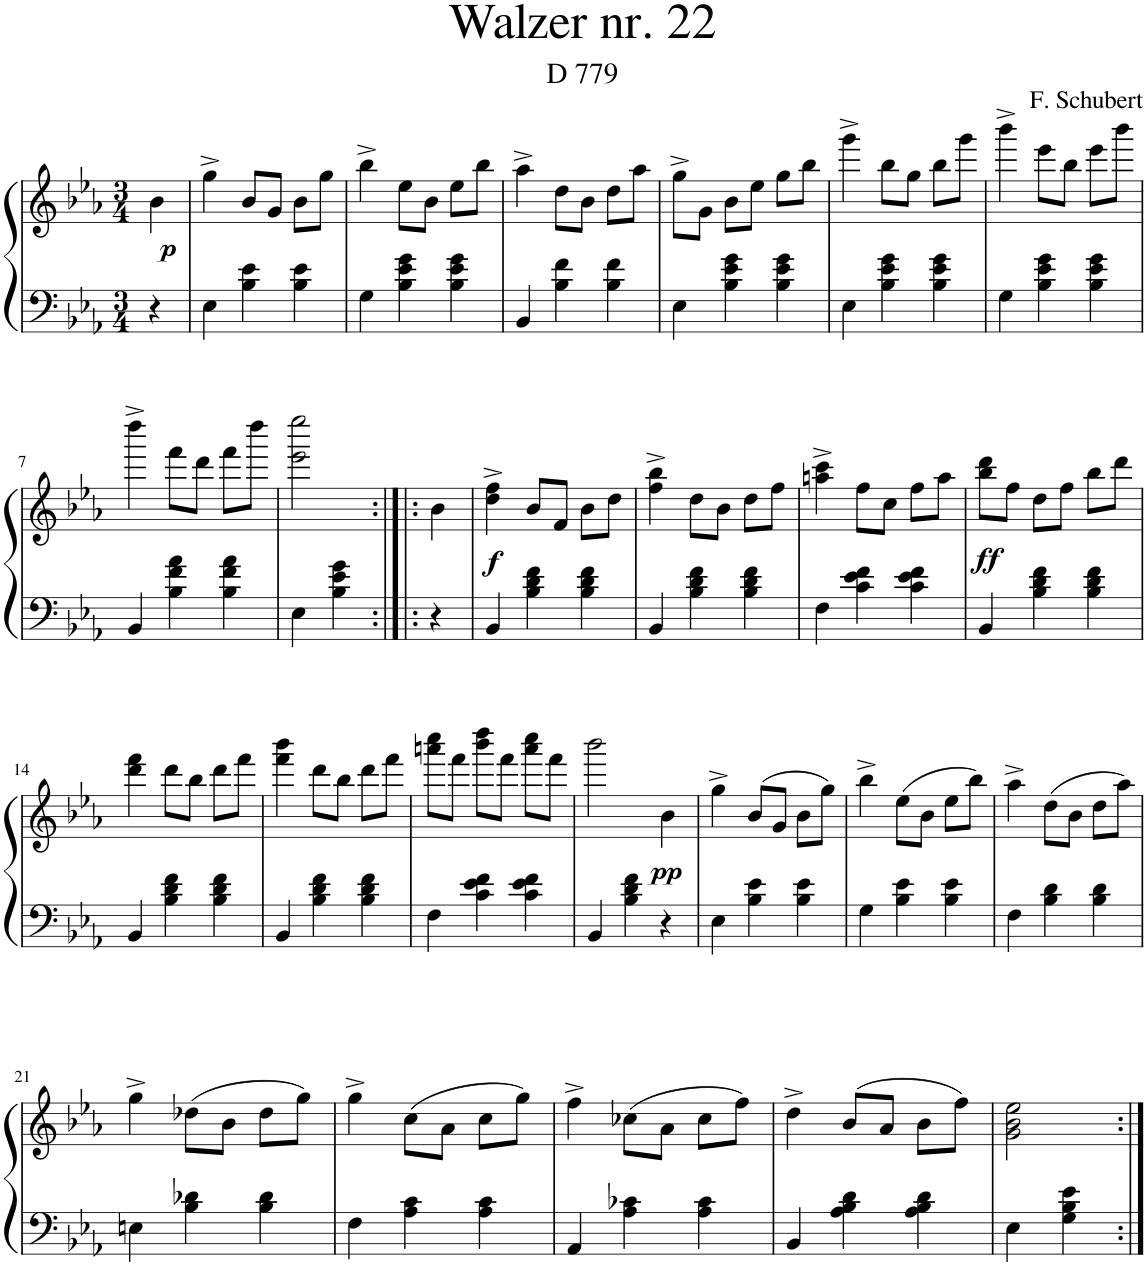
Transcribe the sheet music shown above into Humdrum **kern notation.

**kern	**kern	**dynam
*part1	*part1	*part1
*staff2	*staff1	*staff1/2
*I"Piano	*	*
*I'Pno.	*	*
*clefF4	*clefG2	*
*k[b-e-a-]	*k[b-e-a-]	*
*M3/4	*M3/4	*
=	=	=
!	!	!LO:DY:b
4r	4b-\	p
=1	=1	=1
4E-\	4gg^\	.
4B-\ 4e-\	8b-/L	.
.	8g/J	.
4B-\ 4e-\	8b-\L	.
.	8gg\J	.
=2	=2	=2
4G\	4bb-^\	.
4B-\ 4e-\ 4g\	8ee-\L	.
.	8b-\J	.
4B-\ 4e-\ 4g\	8ee-\L	.
.	8bb-\J	.
=3	=3	=3
4BB-/	4aa-^\	.
4B-\ 4f\	8dd\L	.
.	8b-\J	.
4B-\ 4f\	8dd\L	.
.	8aa-\J	.
=4	=4	=4
4E-\	8gg^\L	.
.	8g\J	.
4B-\ 4e-\ 4g\	8b-\L	.
.	8ee-\J	.
4B-\ 4e-\ 4g\	8gg\L	.
.	8bb-\J	.
=5	=5	=5
4E-\	4ggg^\	.
4B-\ 4e-\ 4g\	8bb-\L	.
.	8gg\J	.
4B-\ 4e-\ 4g\	8bb-\L	.
.	8ggg\J	.
=6	=6	=6
4G\	4bbb-^\	.
4B-\ 4e-\ 4g\	8eee-\L	.
.	8bb-\J	.
4B-\ 4e-\ 4g\	8eee-\L	.
.	8bbb-\J	.
!!LO:LB:g=z
=7	=7	=7
4BB-/	4dddd^\	.
4B-\ 4f\ 4a-\	8fff\L	.
.	8ddd\J	.
4B-\ 4f\ 4a-\	8fff\L	.
.	8dddd\J	.
=8	=8	=8
4E-\	2eee-\ 2eeee-\	.
4B-\ 4e-\ 4g\	.	.
=9:|!|:	=9:|!|:	=9:|!|:
4r	4b-\	.
=10	=10	=10
!	!	!LO:DY:b
4BB-/	4dd\^ 4ff\^	f
4B-\ 4d\ 4f\	8b-/L	.
.	8f/J	.
4B-\ 4d\ 4f\	8b-\L	.
.	8dd\J	.
=11	=11	=11
4BB-/	4ff\^ 4bb-\^	.
4B-\ 4d\ 4f\	8dd\L	.
.	8b-\J	.
4B-\ 4d\ 4f\	8dd\L	.
.	8ff\J	.
=12	=12	=12
4F\	4aan\^ 4ccc\^	.
4c\ 4e-\ 4f\	8ff\L	.
.	8cc\J	.
4c\ 4e-\ 4f\	8ff\L	.
.	8aa\J	.
=13	=13	=13
!	!	!LO:DY:b
4BB-/	8bb-\ 8ddd\L	ff
.	8ff\J	.
4B-\ 4d\ 4f\	8dd\L	.
.	8ff\J	.
4B-\ 4d\ 4f\	8bb-\L	.
.	8ddd\J	.
!!LO:LB:g=z
=14	=14	=14
4BB-/	4ddd\ 4fff\	.
4B-\ 4d\ 4f\	8ddd\L	.
.	8bb-\J	.
4B-\ 4d\ 4f\	8ddd\L	.
.	8fff\J	.
=15	=15	=15
4BB-/	4fff\ 4bbb-\	.
4B-\ 4d\ 4f\	8ddd\L	.
.	8bb-\J	.
4B-\ 4d\ 4f\	8ddd\L	.
.	8fff\J	.
=16	=16	=16
4F\	8aaan\ 8cccc\L	.
.	8fff\J	.
4c\ 4e-\ 4f\	8bbb-\ 8dddd\L	.
.	8fff\J	.
4c\ 4e-\ 4f\	8aaa\ 8cccc\L	.
.	8fff\J	.
=17	=17	=17
4BB-/	2bbb-\	.
4B-\ 4d\ 4f\	.	.
!	!	!LO:DY:b
4r	4b-\	pp
=18	=18	=18
4E-\	4gg^\	.
4B-\ 4e-\	(8b-/L	.
.	8g/J	.
4B-\ 4e-\	8b-\L	.
.	8gg\J)	.
=19	=19	=19
4G\	4bb-^\	.
4B-\ 4e-\	(8ee-\L	.
.	8b-\J	.
4B-\ 4e-\	8ee-\L	.
.	8bb-\J)	.
=20	=20	=20
4F\	4aa-^\	.
4B-\ 4d\	(8dd\L	.
.	8b-\J	.
4B-\ 4d\	8dd\L	.
.	8aa-\J)	.
!!LO:LB:g=z
=21	=21	=21
4En\	4gg^\	.
4B-\ 4d-X\	(8dd-X\L	.
.	8b-\J	.
4B-\ 4d-\	8dd-\L	.
.	8gg\J)	.
=22	=22	=22
4F\	4gg^\	.
4A-\ 4c\	(8cc\L	.
.	8a-\J	.
4A-\ 4c\	8cc\L	.
.	8gg\J)	.
=23	=23	=23
4AA-/	4ff^\	.
4A-\ 4c-X\	(8cc-X\L	.
.	8a-\J	.
4A-\ 4c-\	8cc-\L	.
.	8ff\J)	.
=24	=24	=24
4BB-/	4dd^\	.
4A-\ 4B-\ 4d\	(8b-/L	.
.	8a-/J	.
4A-\ 4B-\ 4d\	8b-\L	.
.	8ff\J)	.
=25	=25	=25
4E-\	2g\ 2b-\ 2ee-\	.
4G\ 4B-\ 4e-\	.	.
=:|!	=:|!	=:|!
*-	*-	*-
